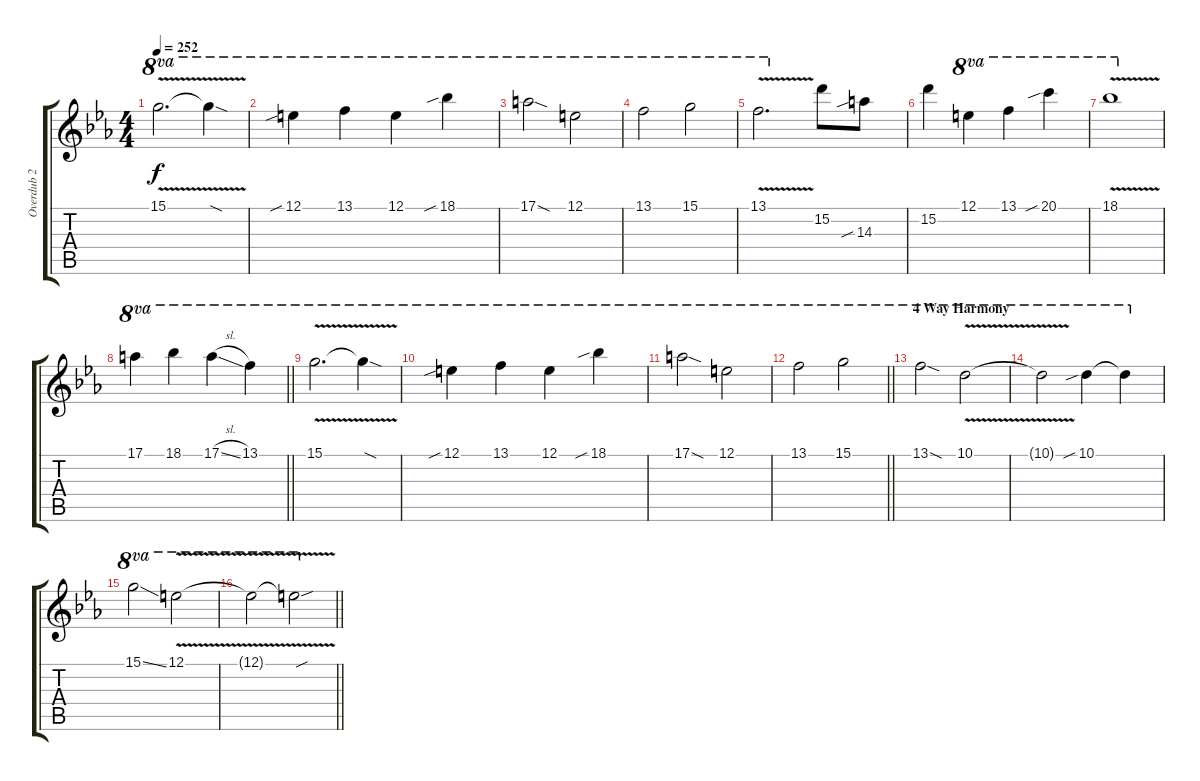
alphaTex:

\track ("Overdub 2" "Overdub 2") {instrument distortionguitar}
\staff {score tabs}
\tuning (E4 B3 G3 D3 A2 D2) {hide}
\ts (4 4)
\tempo 252
\clef g2
\ks eb
15.1{v}.2{d ot 8va dy f} 15.1{sod t}.4{ot 8va} |
12.1{sib}.4{ot 8va} 13.1.4{ot 8va} 12.1.4{ot 8va} 18.1{sib}.4{ot 8va} |
17.1{sod}.2{ot 8va} 12.1.2{ot 8va} |
13.1.2{ot 8va} 15.1.2{ot 8va} |
13.1{v}.2{d ot 8va} 15.2.8 14.3{sib}.8 |
15.2.4 12.1.4{ot 8va} 13.1.4{ot 8va} 20.1{sib}.4{ot 8va} |
18.1{v}.1{ot 8va} |
\barLineRight lightlight
17.1.4{ot 8va} 18.1.4{ot 8va} 17.1{sl}.4{ot 8va} 13.1.4{ot 8va} |
15.1{v}.2{d ot 8va} 15.1{sod t}.4{ot 8va} |
12.1{sib}.4{ot 8va} 13.1.4{ot 8va} 12.1.4{ot 8va} 18.1{sib}.4{ot 8va} |
17.1{sod}.2{ot 8va} 12.1.2{ot 8va} |
\barLineRight lightlight
13.1.2{ot 8va} 15.1.2{ot 8va} |
\section ("" "4 Way Harmony")
13.1{sod}.2{ot 8va} 10.1{v}.2{ot 8va} |
10.1{v t}.2{ot 8va} 10.1{sib}.4{ot 8va} 10.1{t}.4{ot 8va} |
15.1{ss}.2{ot 8va} 12.1{v}.2{ot 8va} |
\barLineRight lightlight
12.1{v t}.2{ot 8va} 12.1{sou t}.2{ot 8va}
